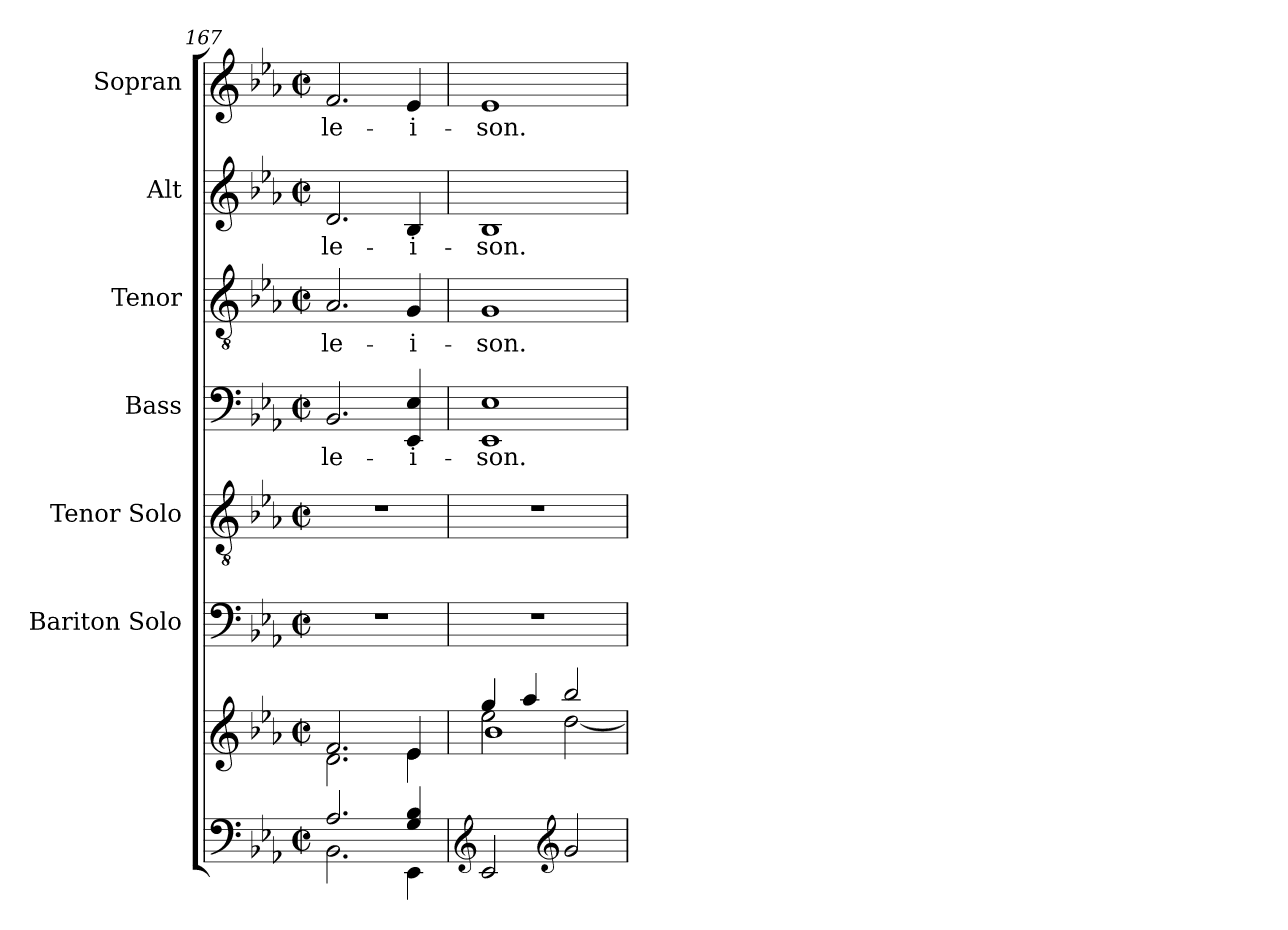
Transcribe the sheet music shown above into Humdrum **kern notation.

**kern	**kern	**kern	**kern	**kern	**text	**kern	**text	**kern	**text	**kern	**text
*part7	*part7	*part6	*part5	*part4	*part4	*part3	*part3	*part2	*part2	*part1	*part1
*staff8	*staff7	*staff6	*staff5	*staff4	*staff4	*staff3	*staff3	*staff2	*staff2	*staff1	*staff1
*	*	*I"Bariton Solo	*I"Tenor Solo	*I"Bass	*	*I"Tenor	*	*I"Alt	*	*I"Sopran	*
*	*	*	*	*I'B.	*	*I'T.	*	*I'A.	*	*I'S.	*
*clefF4	*clefG2	*clefF4	*clefGv2	*clefF4	*	*clefGv2	*	*clefG2	*	*clefG2	*
*k[b-e-a-]	*k[b-e-a-]	*k[b-e-a-]	*k[b-e-a-]	*k[b-e-a-]	*	*k[b-e-a-]	*	*k[b-e-a-]	*	*k[b-e-a-]	*
*E-:	*E-:	*E-:	*E-:	*E-:	*	*E-:	*	*E-:	*	*E-:	*
*M2/2	*M2/2	*M2/2	*M2/2	*M2/2	*	*M2/2	*	*M2/2	*	*M2/2	*
*met(c|)	*met(c|)	*met(c|)	*met(c|)	*met(c|)	*	*met(c|)	*	*met(c|)	*	*met(c|)	*
=167	=167	=167	=167	=167	=167	=167	=167	=167	=167	=167	=167
*^	*^	*	*	*	*	*	*	*	*	*	*
!	!	!	!	!	!	!	!LO:LY:b	!	!LO:LY:b	!	!LO:LY:b	!	!LO:LY:b
2.A-/	2.BB-\	2.f/	2.d\	1r	1r	2.BB-/	-le-	2.A-/	-le-	2.d/	-le-	2.f/	-le-
!	!	!	!	!	!	!	!LO:LY:b	!	!LO:LY:b	!	!LO:LY:b	!	!LO:LY:b
4G/ 4B-/	4EE-\	4e-/	4e-\	.	.	4EE-/ 4E-/	-i-	4G/	-i-	4B-/	-i-	4e-/	-i-
!!LO:PB:g=z
=168	=168	=168	=168	=168	=168	=168	=168	=168	=168	=168	=168	=168	=168
*	*	*	*^	*	*	*	*	*	*	*	*	*	*
!	!	!	!	!	!	!	!	!LO:LY:b	!	!LO:LY:b	!	!LO:LY:b	!	!LO:LY:b
*v	*v	*	*	*	*	*	*	*	*	*	*	*	*	*
2EE-/	4gg/	2ee-\	1b-	1r	1r	1EE- 1E-	-son.	1G	-son.	1B-	-son.	1e-	-son.
.	4aa-/	.	.	.	.	.	.	.	.	.	.	.	.
*clefG2	*	*	*	*	*	*	*	*	*	*	*	*	*
2g/	2bb-/	[<2dd\	.	.	.	.	.	.	.	.	.	.	.
*	*v	*v	*v	*	*	*	*	*	*	*	*	*	*
=	=	=	=	=	=	=	=	=	=	=	=
*-	*-	*-	*-	*-	*-	*-	*-	*-	*-	*-	*-
